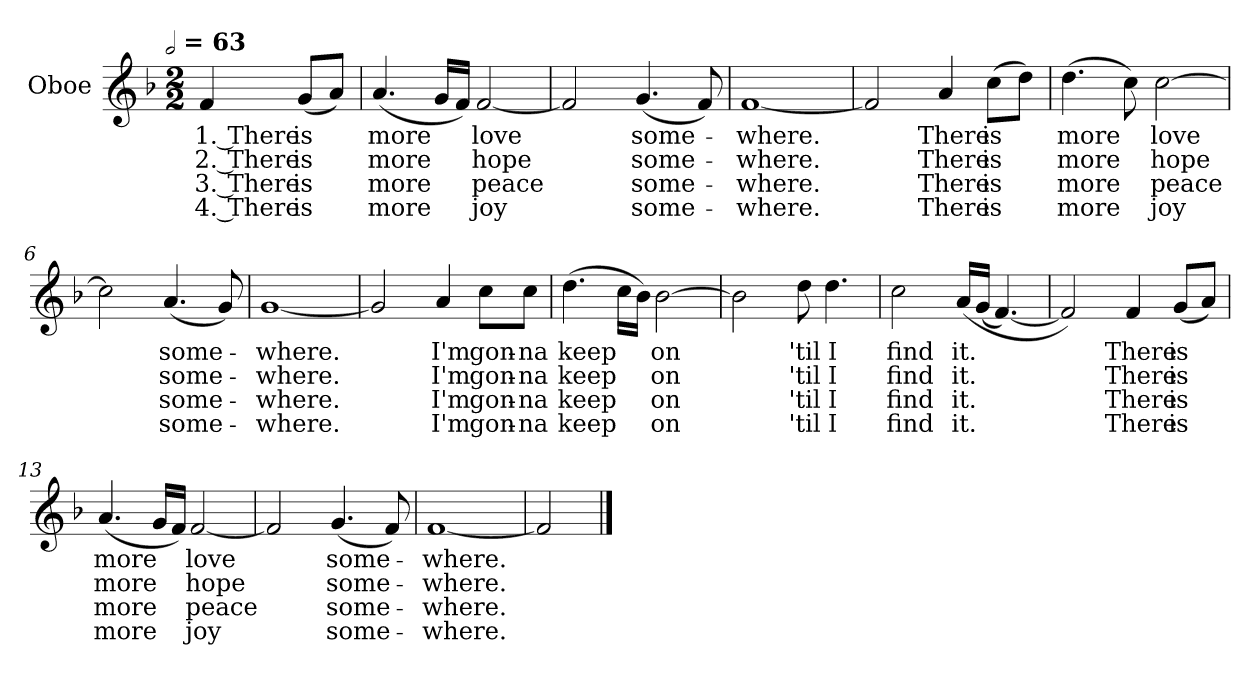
**kern	**text	**text	**text	**text
*part1	*part1	*part1	*part1	*part1
*staff1	*staff1	*staff1	*staff1	*staff1
*I"Oboe	*	*	*	*
*I'Ob.	*	*	*	*
*clefG2	*	*	*	*
*k[b-]	*	*	*	*
!!LO:TX:omd:t=[half] = 63
*M2/2	*	*	*	*
*MM126	*	*	*	*
=	=	=	=	=
4f/	1. There	2. There	3. There	4. There
(8gL	is	is	is	is
8aJ)	.	.	.	.
=1	=1	=1	=1	=1
(<4.a/	more	more	more	more
16gLL	.	.	.	.
16fJJ)	.	.	.	.
[2f/	love	hope	peace	joy
=2	=2	=2	=2	=2
2f/]	.	.	.	.
(<4.g/	some-	some-	some-	some-
8f/)	.	.	.	.
=3	=3	=3	=3	=3
[1f	-where.	-where.	-where.	-where.
=4	=4	=4	=4	=4
2f/]	.	.	.	.
4a/	There	There	There	There
(8ccL	is	is	is	is
8ddJ)	.	.	.	.
!!LO:LB:g=z
=5	=5	=5	=5	=5
(>4.dd\	more	more	more	more
8cc\)	.	.	.	.
[2cc\	love	hope	peace	joy
=6	=6	=6	=6	=6
2cc\]	.	.	.	.
(<4.a/	some-	some-	some-	some-
8g/)	.	.	.	.
=7	=7	=7	=7	=7
[1g	-where.	-where.	-where.	-where.
=8	=8	=8	=8	=8
2g/]	.	.	.	.
4a/	I'm	I'm	I'm	I'm
8ccL	gon-	gon-	gon-	gon-
8ccJ	-na	-na	-na	-na
=9	=9	=9	=9	=9
(>4.dd	keep	keep	keep	keep
16cc\LL	.	.	.	.
16b-\JJ)	.	.	.	.
[2b-\	on	on	on	on
=10	=10	=10	=10	=10
2b-\]	.	.	.	.
8dd\	'til	'til	'til	'til
4.dd\	I	I	I	I
!!LO:LB:g=z
=11	=11	=11	=11	=11
2cc\	find	find	find	find
(16aLL	it.	it.	it.	it.
(>16gJJ	.	.	.	.
[4.f/)	.	.	.	.
=12	=12	=12	=12	=12
2f/])	.	.	.	.
4f/	There	There	There	There
(8gL	is	is	is	is
8aJ)	.	.	.	.
=13	=13	=13	=13	=13
(<4.a/	more	more	more	more
16g/LL	.	.	.	.
16f/JJ)	.	.	.	.
[2f/	love	hope	peace	joy
=14	=14	=14	=14	=14
2f/]	.	.	.	.
(<4.g/	some-	some-	some-	some-
8f/)	.	.	.	.
=15	=15	=15	=15	=15
[1f	-where.	-where.	-where.	-where.
=16	=16	=16	=16	=16
2f/]	.	.	.	.
==	==	==	==	==
*-	*-	*-	*-	*-
